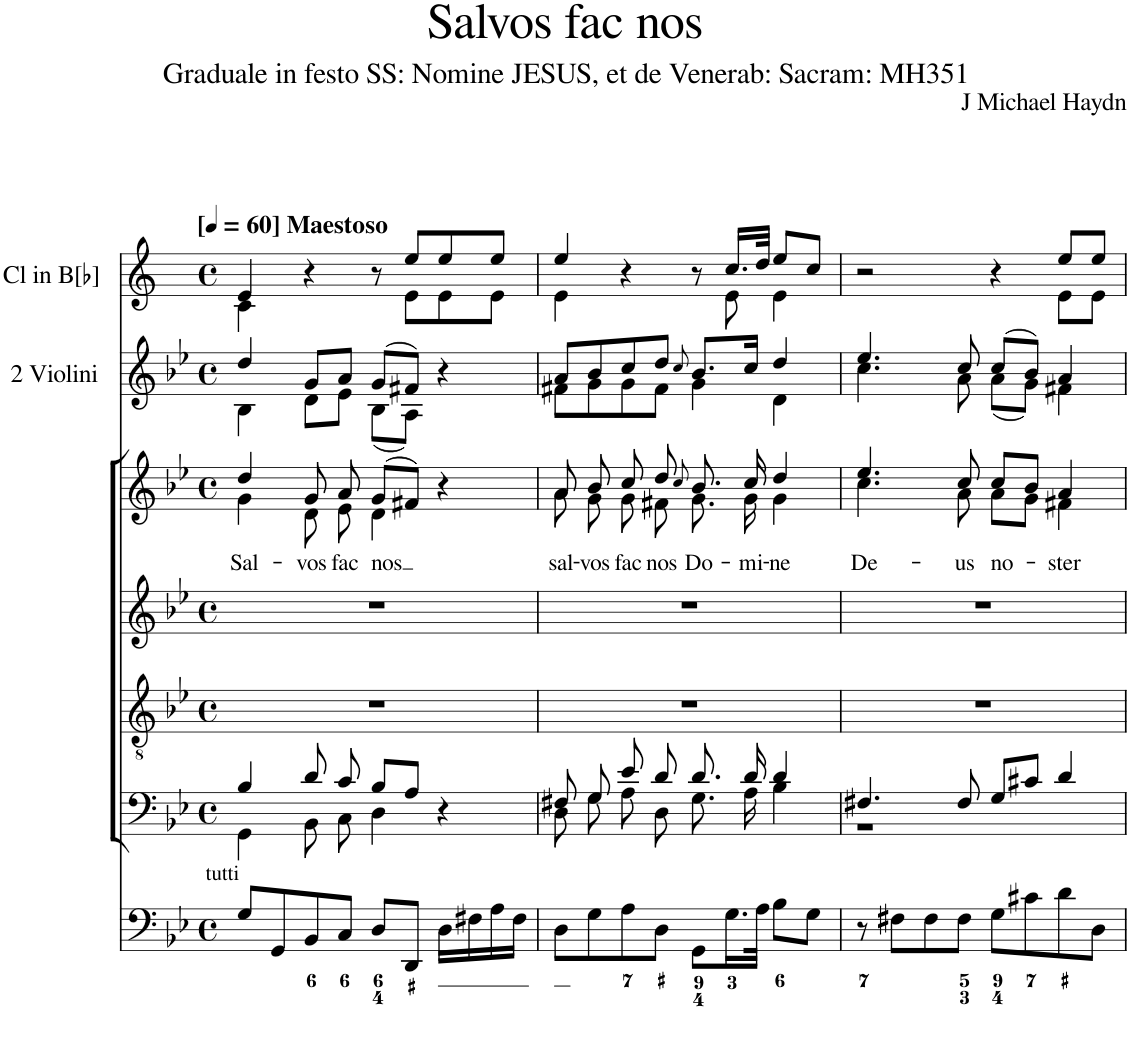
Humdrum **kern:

**kern	**kern	**kern	**kern	**kern	**kern	**kern	**text	**kern	**kern
*part9	*part8	*part7	*part6	*part5	*part4	*part3	*part3	*part2	*part1
*staff9	*staff8	*staff7	*staff6	*staff5	*staff4	*staff3	*staff3	*staff2	*staff1
*I"Violin	*I"Violin	*I"Organ	*I"Voice	*I"Tenor	*I"Alto	*I"Voice	*	*I"2 Violini	*I"Cl in B[b]
*I'Vln.	*I'Vln.	*	*	*	*I'A	*	*	*I'V	*I'Cl
*stria5	*stria5	*	*	*	*	*	*	*	*
*clefG2	*clefG2	*clefF4	*clefF4	*clefGv2	*clefG2	*clefG2	*	*clefG2	*clefG2
*	*	*	*	*	*	*	*	*	*Trd1c2
*k[]	*k[]	*k[b-e-]	*k[b-e-]	*k[b-e-]	*k[b-e-]	*k[b-e-]	*	*k[b-e-]	*k[]
*M4/4	*M4/4	*M4/4	*M4/4	*M4/4	*M4/4	*M4/4	*	*M4/4	*M4/4
*met(c)	*met(c)	*met(c)	*met(c)	*met(c)	*met(c)	*met(c)	*	*met(c)	*met(c)
*MM60	*MM60	*MM60	*MM60	*MM60	*MM60	*MM60	*	*MM60	*MM60
=1	=1	=1	=1	=1	=1	=1	=1	=1	=1
*	*	*	*^	*	*	*^	*	*	*
!	!	!	!	!	!	!	!	!	!	!	!LO:TX:a:B:t=[
!	!	!	!	!	!	!	!	!	!	!	!LO:TX:a:B:t=] Maestoso
!	!	!LO:TX:a:t=tutti	!	!	!	!	!	!	!	!	!
!	!	!	!	!	!	!	!	!	!LO:LY:b	!	!
*	*	*	*	*	*	*	*	*	*	*^	*^
4B-	4dd	8G/L	4B-/	4GG\	1r	1r	4dd/	4g\	Sal-	4dd/	4B-\	4e/	4c\
.	.	8GG/	.	.	.	.	.	.	.	.	.	.	.
!	!	!	!	!	!	!	!	!	!LO:LY:b	!	!	!	!
8d/L	8g/L	8BB-/	8d/	8BB-\	.	.	8g/	8d\	-vos	8g/L	8d\L	4r	4.ryy
!	!	!	!	!	!	!	!	!	!LO:LY:b	!	!	!	!
8e-/J	8a/J	8C/J	8c/	8C\	.	.	8a/	8e-\	fac	8a/J	8e-\J	.	.
!	!	!	!	!	!	!	!	!	!LO:LY:b	!	!	!	!
(8B-/L	(8g/L	8D/L	8B-/L	4D\	.	.	(8g/L	4d\	nos	(8g/L	(8B-\L	8r	.
8A/J)	8f#X/J)	8DD/J	8A/J	.	.	.	8f#X/J)	.	.	8f#X/J)	8A\J)	8ee/L	8e\L
4r	4r	16D\LL	4r	4ryy	.	.	4r	4ryy	.	4r	4ryy	8ee/	8e\
.	.	16F#X\	.	.	.	.	.	.	.	.	.	.	.
.	.	16A\	.	.	.	.	.	.	.	.	.	8ee/J	8e\J
.	.	16F#\JJ	.	.	.	.	.	.	.	.	.	.	.
=2	=2	=2	=2	=2	=2	=2	=2	=2	=2	=2	=2	=2	=2
!	!	!	!	!	!	!	!	!	!LO:LY:b	!	!	!	!
8f#X/L	8a/L	8D\L	8F#X/	8D\	1r	1r	8a/	8a\	sal-	8a/L	8f#X\L	4ee/	4e\
!	!	!	!	!	!	!	!	!	!LO:LY:b	!	!	!	!
8g/J	8b-/J	8G\	8G/	8G\	.	.	8b-/	8g\	-vos	8b-/	8g\	.	.
!	!	!	!	!	!	!	!	!	!LO:LY:b	!	!	!	!
8g/L	8cc\L	8A\	8e-/	8A\	.	.	8cc/	8g\	fac	8cc/	8g\	4r	4.ryy
!	!	!	!	!	!	!	!	!	!LO:LY:b	!	!	!	!
8f#/J	8dd\J	8D\J	8d/	8D\	.	.	8dd/	8f#X\	nos	8dd/J	8f#\J	.	.
.	8qcc	.	.	.	.	.	8qcc/	.	.	8qcc/	.	.	.
!	!	!	!	!	!	!	!	!	!LO:LY:b	!	!	!	!
4g	8.b-\L	8GG\L	8.d/	8.G\	.	.	8.b-/	8.g\	Do-	8.b-/L	4g\	8r	.
.	.	16.G\L	.	.	.	.	.	.	.	.	.	16.cc/LL	8e\
!	!	!	!	!	!	!	!	!	!LO:LY:b	!	!	!	!
.	16cc\Jk	.	16d/	16A\	.	.	16cc/	16g\	-mi-	16cc/Jk	.	.	.
.	.	32A\JJk	.	.	.	.	.	.	.	.	.	32dd/JJk	.
!	!	!	!	!	!	!	!	!	!LO:LY:b	!	!	!	!
4d	4dd	8B-\L	4d/	4B-\	.	.	4dd/	4g\	-ne	4dd/	4d\	8ee/L	4e\
.	.	8G\J	.	.	.	.	.	.	.	.	.	8cc/J	.
=3	=3	=3	=3	=3	=3	=3	=3	=3	=3	=3	=3	=3	=3
!	!	!	!	!	!	!	!	!	!LO:LY:b	!	!	!	!
4.cc	4.ee-	8r	4.F#X/	1r	1r	1r	4.ee-/	4.cc\	De-	4.ee-/	4.cc\	2r	2.ryy
.	.	8F#X\L	.	.	.	.	.	.	.	.	.	.	.
.	.	8F#\	.	.	.	.	.	.	.	.	.	.	.
!	!	!	!	!	!	!	!	!	!LO:LY:b	!	!	!	!
8a	8cc	8F#\J	8F#/	.	.	.	8cc/	8a\	-us	8cc/	8a\	.	.
!	!	!	!	!	!	!	!	!	!LO:LY:b	!	!	!	!
(8a/L	(8cc\L	8G\L	8G/L	.	.	.	8cc/L	8a\L	no-	(8cc/L	(8a\L	4r	.
8g/J)	8b-\J)	8c#X\	8c#X/J	.	.	.	8b-/J	8g\J	.	8b-/J)	8g\J)	.	.
!	!	!	!	!	!	!	!	!	!LO:LY:b	!	!	!	!
4f#X	4a	8d\	4d/	.	.	.	4a/	4f#X\	-ster	4a/	4f#X\	8ee/L	8e\L
.	.	8D\J	.	.	.	.	.	.	.	.	.	8ee/J	8e\J
*	*	*	*	*	*	*	*v	*v	*	*	*	*v	*v
*	*	*	*v	*v	*	*	*	*	*v	*v	*
=	=	=	=	=	=	=	=	=	=
*-	*-	*-	*-	*-	*-	*-	*-	*-	*-
